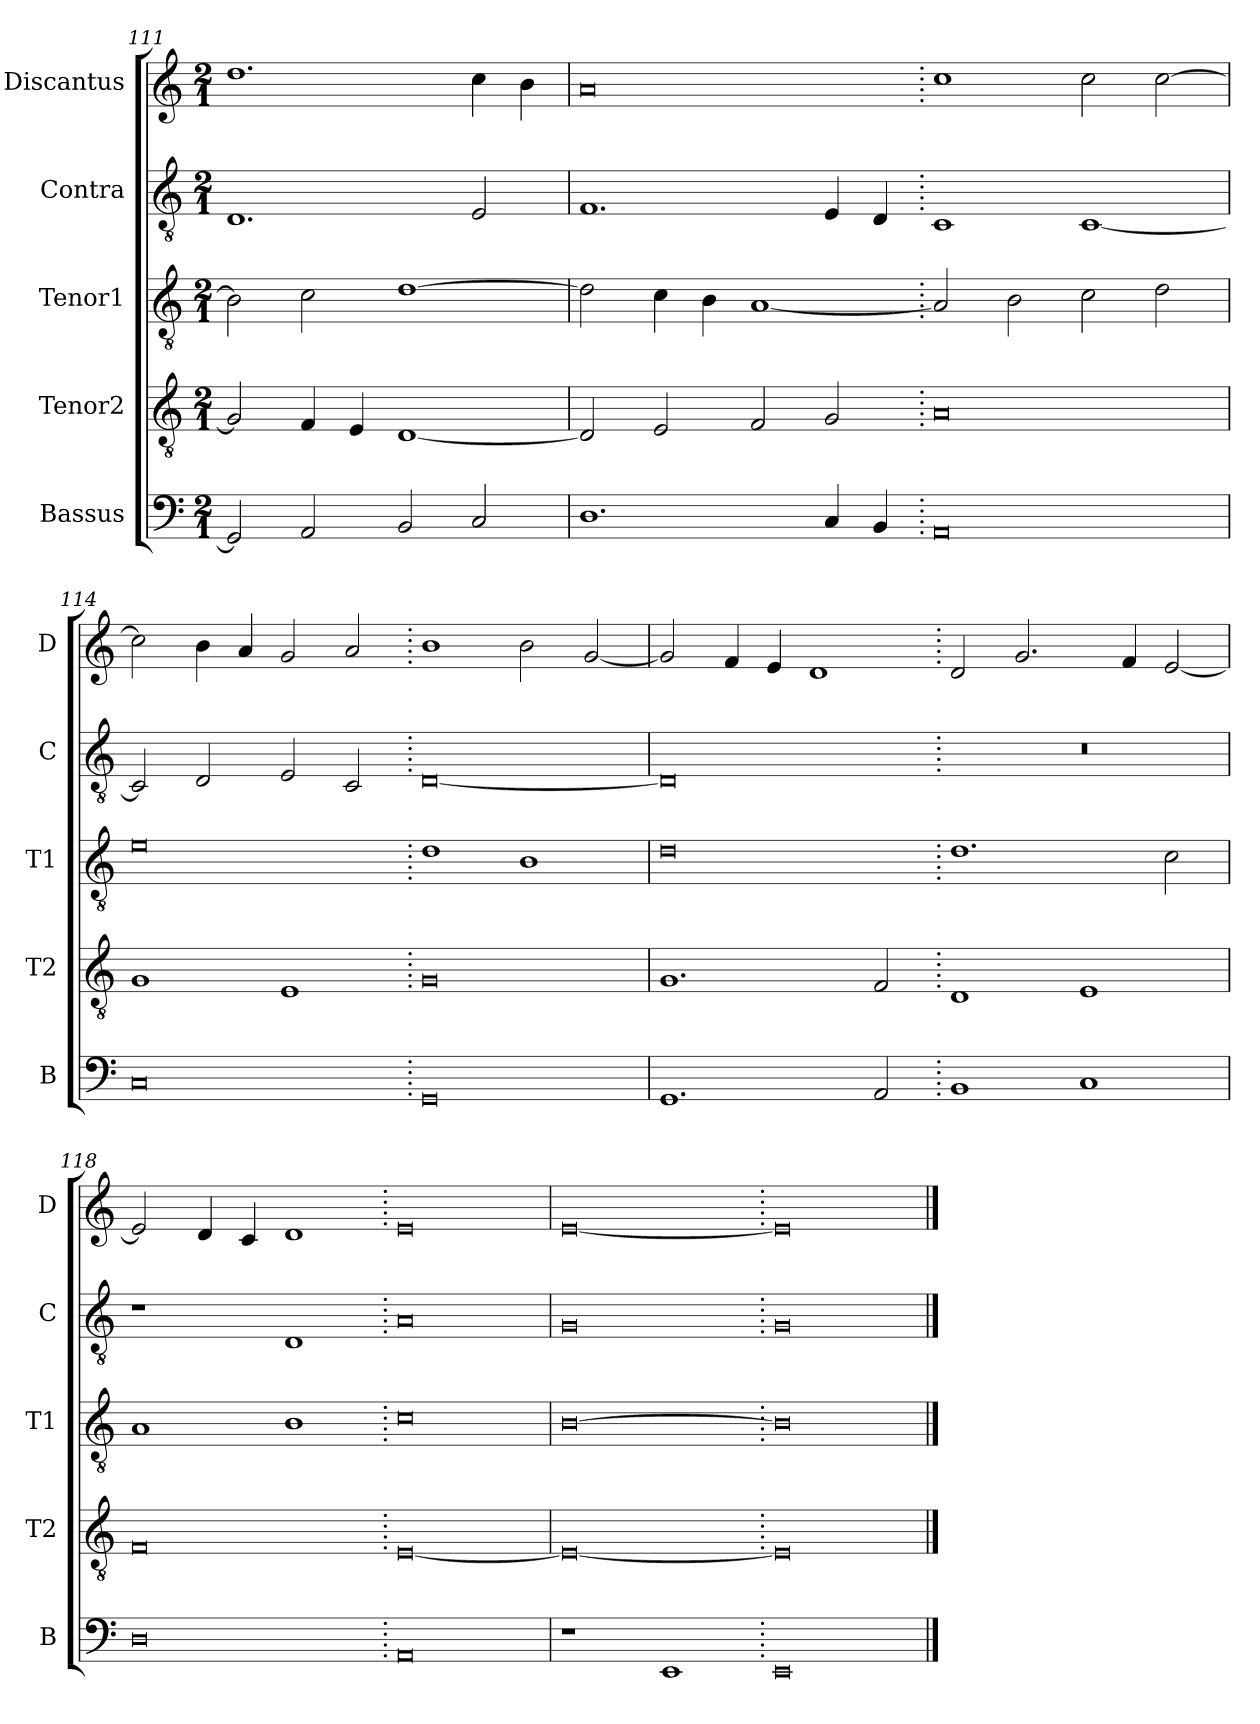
**kern	**kern	**kern	**kern	**kern
*part5	*part4	*part3	*part2	*part1
*staff5	*staff4	*staff3	*staff2	*staff1
*I"Bassus	*I"Tenor2	*I"Tenor1	*I"Contra	*I"Discantus
*I'B	*I'T2	*I'T1	*I'C	*I'D
*clefF4	*clefGv2	*clefGv2	*clefGv2	*clefG2
*k[]	*k[]	*k[]	*k[]	*k[]
*M2/1	*M2/1	*M2/1	*M2/1	*M2/1
=111	=111	=111	=111	=111
2GG/]	2G/]	2B\]	1.D	1.dd
2AA/	4F/	2c\	.	.
.	4E/	.	.	.
2BB/	[1D	[1d	.	.
2C/	.	.	2E/	4cc\
.	.	.	.	4b\
=112	=112	=112	=112	=112
1.D	2D/]	2d\]	1.F	0a
.	2E/	4c\	.	.
.	.	4B\	.	.
.	2F/	[1A	.	.
4C/	2G/	.	4E/	.
4BB/	.	.	4D/	.
=113.	=113.	=113.	=113.	=113.
0AA	0A	2A/]	1C	1cc
.	.	2B\	.	.
.	.	2c\	[1C	2cc\
.	.	2d\	.	[2cc\
=114	=114	=114	=114	=114
0C	1G	0e	2C/]	2cc\]
.	.	.	2D/	4b\
.	.	.	.	4a/
.	1E	.	2E/	2g/
.	.	.	2C/	2a/
=115.	=115.	=115.	=115.	=115.
0GG	0G	1d	[0D	1b
.	.	1B	.	2b\
.	.	.	.	[2g/
=116	=116	=116	=116	=116
1.GG	1.G	0d	0D]	2g/]
.	.	.	.	4f/
.	.	.	.	4e/
.	.	.	.	1d
2AA/	2F/	.	.	.
=117.	=117.	=117.	=117.	=117.
1BB	1D	1.d	0r	2d/
.	.	.	.	2.g/
1C	1E	.	.	.
.	.	.	.	4f/
.	.	2c\	.	[2e/
=118	=118	=118	=118	=118
0D	0F	1A	1r	2e/]
.	.	.	.	4d/
.	.	.	.	4c/
.	.	1B	1D	1d
=119.	=119.	=119.	=119.	=119.
0AA	[0E	0c	0A	0e
=120	=120	=120	=120	=120
1r	0E_	[0B	0G	[0e
1EE	.	.	.	.
=121.	=121.	=121.	=121.	=121.
0EE	0E]	0B]	0G	0e]
==	==	==	==	==
*-	*-	*-	*-	*-
